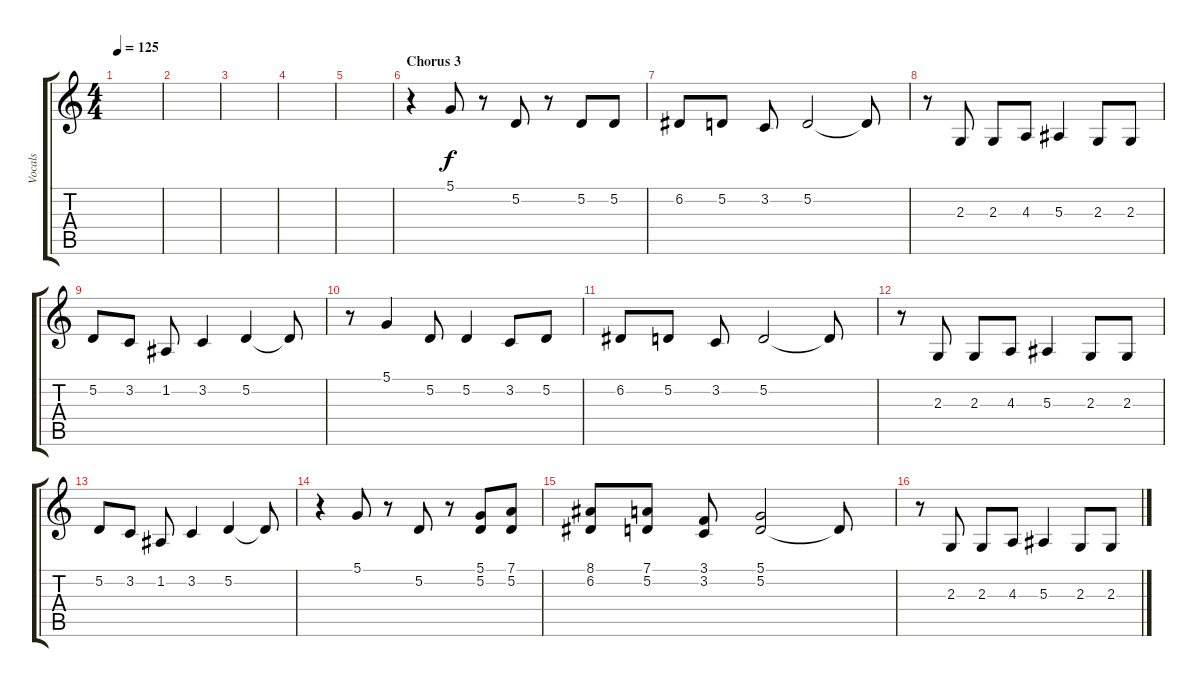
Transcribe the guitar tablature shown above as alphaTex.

\track ("Vocals" "Vocals") {instrument lead6voice}
\staff {score tabs}
\tuning (D4 A3 F3 C3 G2 D2) {hide}
\ts (4 4)
\tempo 125
\clef g2
\ks c
|
|
|
|
|
\section ("" "Chorus 3")
r.4 5.1.8 r.8 5.2.8 r.8 5.2.8 5.2.8 |
6.2.8 5.2.8 3.2.8 5.2.2 5.2{t}.8 |
r.8 2.3.8 2.3.8 4.3.8 5.3.4 2.3.8 2.3.8 |
5.2.8 3.2.8 1.2.8 3.2.4 5.2.4 5.2{t}.8 |
r.8 5.1.4 5.2.8 5.2.4 3.2.8 5.2.8 |
6.2.8 5.2.8 3.2.8 5.2.2 5.2{t}.8 |
r.8 2.3.8 2.3.8 4.3.8 5.3.4 2.3.8 2.3.8 |
5.2.8 3.2.8 1.2.8 3.2.4 5.2.4 5.2{t}.8 |
r.4 5.1.8 r.8 5.2.8 r.8 (5.1 5.2).8 (7.1 5.2).8 |
(8.1 6.2).8 (7.1 5.2).8 (3.1 3.2).8 (5.1 5.2).2 5.2{t}.8 |
r.8 2.3.8 2.3.8 4.3.8 5.3.4 2.3.8 2.3.8
